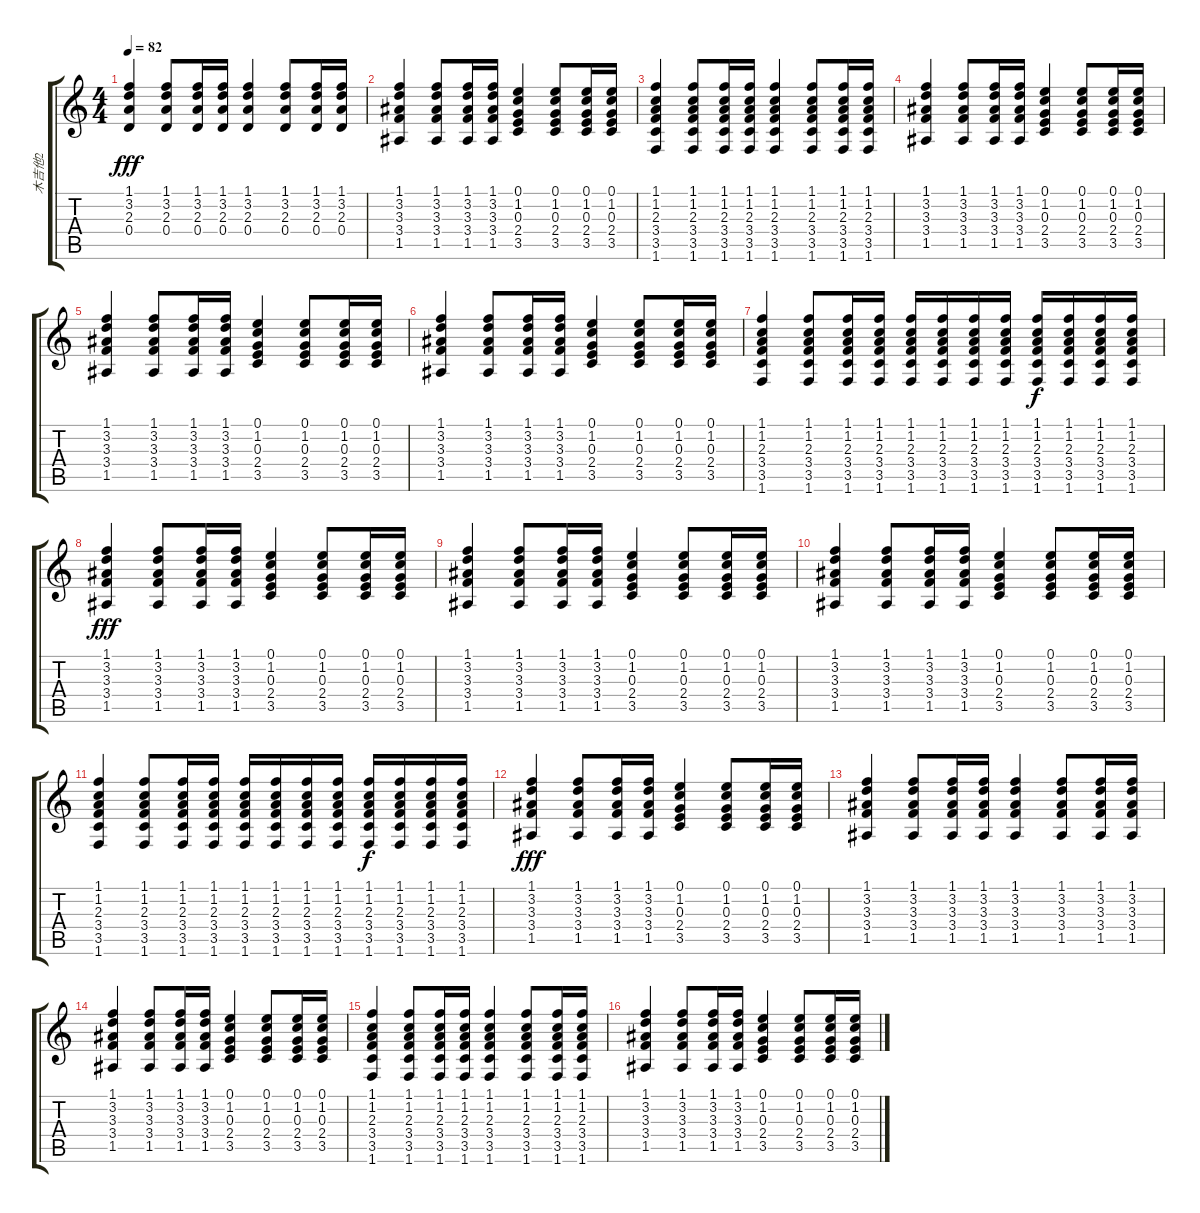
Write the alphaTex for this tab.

\track ("木吉他2" "木吉他2") {instrument acousticguitarsteel}
\staff {score tabs}
\tuning (E4 B3 G3 D3 A2 E2) {hide}
\ts (4 4)
\tempo 82
\clef g2
\ks c
(1.1 3.2 2.3 0.4).4{dy fff} (1.1 3.2 2.3 0.4).8 (1.1 3.2 2.3 0.4).16 (1.1 3.2 2.3 0.4).16 (1.1 3.2 2.3 0.4).4 (1.1 3.2 2.3 0.4).8 (1.1 3.2 2.3 0.4).16 (1.1 3.2 2.3 0.4).16 |
(1.1 3.2 3.3 3.4 1.5).4 (1.1 3.2 3.3 3.4 1.5).8 (1.1 3.2 3.3 3.4 1.5).16 (1.1 3.2 3.3 3.4 1.5).16 (0.1 1.2 0.3 2.4 3.5).4 (0.1 1.2 0.3 2.4 3.5).8 (0.1 1.2 0.3 2.4 3.5).16 (0.1 1.2 0.3 2.4 3.5).16 |
(1.1 1.2 2.3 3.4 3.5 1.6).4 (1.1 1.2 2.3 3.4 3.5 1.6).8 (1.1 1.2 2.3 3.4 3.5 1.6).16 (1.1 1.2 2.3 3.4 3.5 1.6).16 (1.1 1.2 2.3 3.4 3.5 1.6).4 (1.1 1.2 2.3 3.4 3.5 1.6).8 (1.1 1.2 2.3 3.4 3.5 1.6).16 (1.1 1.2 2.3 3.4 3.5 1.6).16 |
(1.1 3.2 3.3 3.4 1.5).4 (1.1 3.2 3.3 3.4 1.5).8 (1.1 3.2 3.3 3.4 1.5).16 (1.1 3.2 3.3 3.4 1.5).16 (0.1 1.2 0.3 2.4 3.5).4 (0.1 1.2 0.3 2.4 3.5).8 (0.1 1.2 0.3 2.4 3.5).16 (0.1 1.2 0.3 2.4 3.5).16 |
(1.1 3.2 3.3 3.4 1.5).4 (1.1 3.2 3.3 3.4 1.5).8 (1.1 3.2 3.3 3.4 1.5).16 (1.1 3.2 3.3 3.4 1.5).16 (0.1 1.2 0.3 2.4 3.5).4 (0.1 1.2 0.3 2.4 3.5).8 (0.1 1.2 0.3 2.4 3.5).16 (0.1 1.2 0.3 2.4 3.5).16 |
(1.1 3.2 3.3 3.4 1.5).4 (1.1 3.2 3.3 3.4 1.5).8 (1.1 3.2 3.3 3.4 1.5).16 (1.1 3.2 3.3 3.4 1.5).16 (0.1 1.2 0.3 2.4 3.5).4 (0.1 1.2 0.3 2.4 3.5).8 (0.1 1.2 0.3 2.4 3.5).16 (0.1 1.2 0.3 2.4 3.5).16 |
(1.1 1.2 2.3 3.4 3.5 1.6).4 (1.1 1.2 2.3 3.4 3.5 1.6).8 (1.1 1.2 2.3 3.4 3.5 1.6).16 (1.1 1.2 2.3 3.4 3.5 1.6).16 (1.1 1.2 2.3 3.4 3.5 1.6).16 (1.1 1.2 2.3 3.4 3.5 1.6).16 (1.1 1.2 2.3 3.4 3.5 1.6).16 (1.1 1.2 2.3 3.4 3.5 1.6).16 (1.1 1.2 2.3 3.4 3.5 1.6).16{dy f} (1.1 1.2 2.3 3.4 3.5 1.6).16 (1.1 1.2 2.3 3.4 3.5 1.6).16 (1.1 1.2 2.3 3.4 3.5 1.6).16 |
(1.1 3.2 3.3 3.4 1.5).4{dy fff} (1.1 3.2 3.3 3.4 1.5).8 (1.1 3.2 3.3 3.4 1.5).16 (1.1 3.2 3.3 3.4 1.5).16 (0.1 1.2 0.3 2.4 3.5).4 (0.1 1.2 0.3 2.4 3.5).8 (0.1 1.2 0.3 2.4 3.5).16 (0.1 1.2 0.3 2.4 3.5).16 |
(1.1 3.2 3.3 3.4 1.5).4 (1.1 3.2 3.3 3.4 1.5).8 (1.1 3.2 3.3 3.4 1.5).16 (1.1 3.2 3.3 3.4 1.5).16 (0.1 1.2 0.3 2.4 3.5).4 (0.1 1.2 0.3 2.4 3.5).8 (0.1 1.2 0.3 2.4 3.5).16 (0.1 1.2 0.3 2.4 3.5).16 |
(1.1 3.2 3.3 3.4 1.5).4 (1.1 3.2 3.3 3.4 1.5).8 (1.1 3.2 3.3 3.4 1.5).16 (1.1 3.2 3.3 3.4 1.5).16 (0.1 1.2 0.3 2.4 3.5).4 (0.1 1.2 0.3 2.4 3.5).8 (0.1 1.2 0.3 2.4 3.5).16 (0.1 1.2 0.3 2.4 3.5).16 |
(1.1 1.2 2.3 3.4 3.5 1.6).4 (1.1 1.2 2.3 3.4 3.5 1.6).8 (1.1 1.2 2.3 3.4 3.5 1.6).16 (1.1 1.2 2.3 3.4 3.5 1.6).16 (1.1 1.2 2.3 3.4 3.5 1.6).16 (1.1 1.2 2.3 3.4 3.5 1.6).16 (1.1 1.2 2.3 3.4 3.5 1.6).16 (1.1 1.2 2.3 3.4 3.5 1.6).16 (1.1 1.2 2.3 3.4 3.5 1.6).16{dy f} (1.1 1.2 2.3 3.4 3.5 1.6).16 (1.1 1.2 2.3 3.4 3.5 1.6).16 (1.1 1.2 2.3 3.4 3.5 1.6).16 |
(1.1 3.2 3.3 3.4 1.5).4{dy fff} (1.1 3.2 3.3 3.4 1.5).8 (1.1 3.2 3.3 3.4 1.5).16 (1.1 3.2 3.3 3.4 1.5).16 (0.1 1.2 0.3 2.4 3.5).4 (0.1 1.2 0.3 2.4 3.5).8 (0.1 1.2 0.3 2.4 3.5).16 (0.1 1.2 0.3 2.4 3.5).16 |
(1.1 3.2 3.3 3.4 1.5).4 (1.1 3.2 3.3 3.4 1.5).8 (1.1 3.2 3.3 3.4 1.5).16 (1.1 3.2 3.3 3.4 1.5).16 (1.1 3.2 3.3 3.4 1.5).4 (1.1 3.2 3.3 3.4 1.5).8 (1.1 3.2 3.3 3.4 1.5).16 (1.1 3.2 3.3 3.4 1.5).16 |
(1.1 3.2 3.3 3.4 1.5).4 (1.1 3.2 3.3 3.4 1.5).8 (1.1 3.2 3.3 3.4 1.5).16 (1.1 3.2 3.3 3.4 1.5).16 (0.1 1.2 0.3 2.4 3.5).4 (0.1 1.2 0.3 2.4 3.5).8 (0.1 1.2 0.3 2.4 3.5).16 (0.1 1.2 0.3 2.4 3.5).16 |
(1.1 1.2 2.3 3.4 3.5 1.6).4 (1.1 1.2 2.3 3.4 3.5 1.6).8 (1.1 1.2 2.3 3.4 3.5 1.6).16 (1.1 1.2 2.3 3.4 3.5 1.6).16 (1.1 1.2 2.3 3.4 3.5 1.6).4 (1.1 1.2 2.3 3.4 3.5 1.6).8 (1.1 1.2 2.3 3.4 3.5 1.6).16 (1.1 1.2 2.3 3.4 3.5 1.6).16 |
(1.1 3.2 3.3 3.4 1.5).4 (1.1 3.2 3.3 3.4 1.5).8 (1.1 3.2 3.3 3.4 1.5).16 (1.1 3.2 3.3 3.4 1.5).16 (0.1 1.2 0.3 2.4 3.5).4 (0.1 1.2 0.3 2.4 3.5).8 (0.1 1.2 0.3 2.4 3.5).16 (0.1 1.2 0.3 2.4 3.5).16
